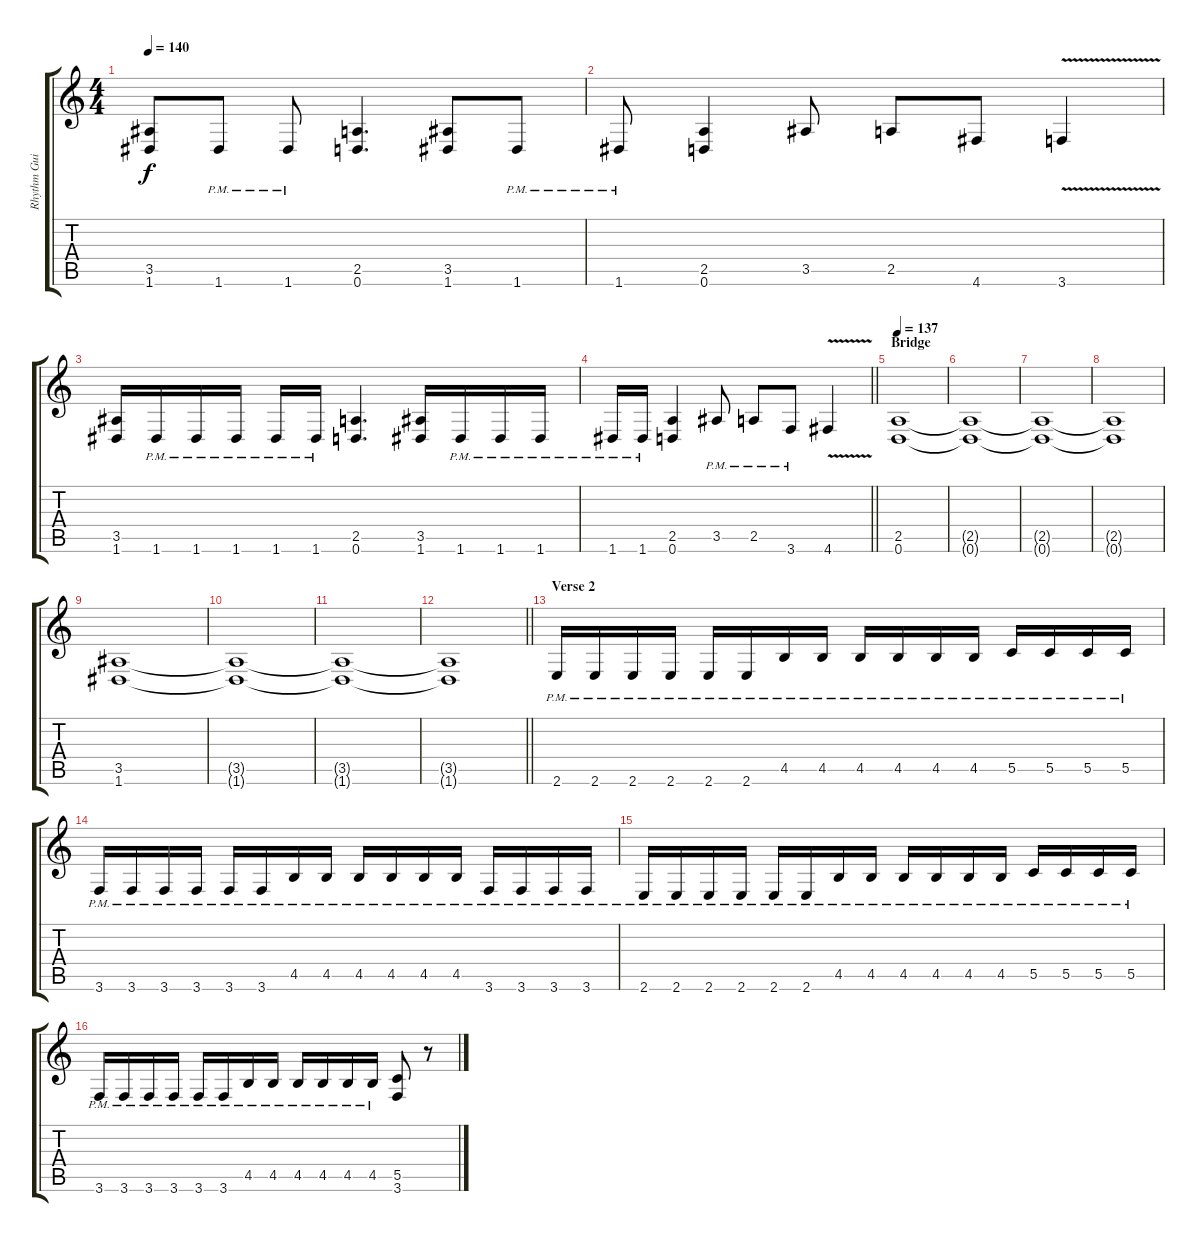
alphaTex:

\track ("Rhythm Guitar" "Rhythm Gui") {instrument distortionguitar}
\staff {score tabs}
\tuning (D4 A3 F3 C3 G2 D2) {hide}
\ts (4 4)
\tempo 140
\clef g2
\ks c
(3.5 1.6).8{dy f} 1.6{pm}.8 1.6{pm}.8 (2.5 0.6).4{d} (3.5 1.6).8 1.6{pm}.8 |
1.6{pm}.8 (2.5 0.6).4 3.5.8 2.5.8 4.6.8 3.6{v}.4 |
(3.5 1.6).16 1.6{pm}.16 1.6{pm}.16 1.6{pm}.16 1.6{pm}.16 1.6{pm}.16 (2.5 0.6).4{d} (3.5 1.6).16 1.6{pm}.16 1.6{pm}.16 1.6{pm}.16 |
\barLineRight lightlight
1.6{pm}.16 1.6{pm}.16 (2.5 0.6).4 3.5{pm}.8 2.5{pm}.8 3.6{pm}.8 4.6{v}.4 |
\section ("" "Bridge")
\tempo 137
(2.5 0.6).1 |
(2.5{t} 0.6{t}).1 |
(2.5{t} 0.6{t}).1 |
(2.5{t} 0.6{t}).1 |
(3.5 1.6).1 |
(3.5{t} 1.6{t}).1 |
(3.5{t} 1.6{t}).1 |
\barLineRight lightlight
(3.5{t} 1.6{t}).1 |
\section ("" "Verse 2")
2.6{pm}.16 2.6{pm}.16 2.6{pm}.16 2.6{pm}.16 2.6{pm}.16 2.6{pm}.16 4.5{pm}.16 4.5{pm}.16 4.5{pm}.16 4.5{pm}.16 4.5{pm}.16 4.5{pm}.16 5.5{pm}.16 5.5{pm}.16 5.5{pm}.16 5.5{pm}.16 |
3.6{pm}.16 3.6{pm}.16 3.6{pm}.16 3.6{pm}.16 3.6{pm}.16 3.6{pm}.16 4.5{pm}.16 4.5{pm}.16 4.5{pm}.16 4.5{pm}.16 4.5{pm}.16 4.5{pm}.16 3.6{pm}.16 3.6{pm}.16 3.6{pm}.16 3.6{pm}.16 |
2.6{pm}.16 2.6{pm}.16 2.6{pm}.16 2.6{pm}.16 2.6{pm}.16 2.6{pm}.16 4.5{pm}.16 4.5{pm}.16 4.5{pm}.16 4.5{pm}.16 4.5{pm}.16 4.5{pm}.16 5.5{pm}.16 5.5{pm}.16 5.5{pm}.16 5.5{pm}.16 |
3.6{pm}.16 3.6{pm}.16 3.6{pm}.16 3.6{pm}.16 3.6{pm}.16 3.6{pm}.16 4.5{pm}.16 4.5{pm}.16 4.5{pm}.16 4.5{pm}.16 4.5{pm}.16 4.5{pm}.16 (5.5 3.6).8 r.8
